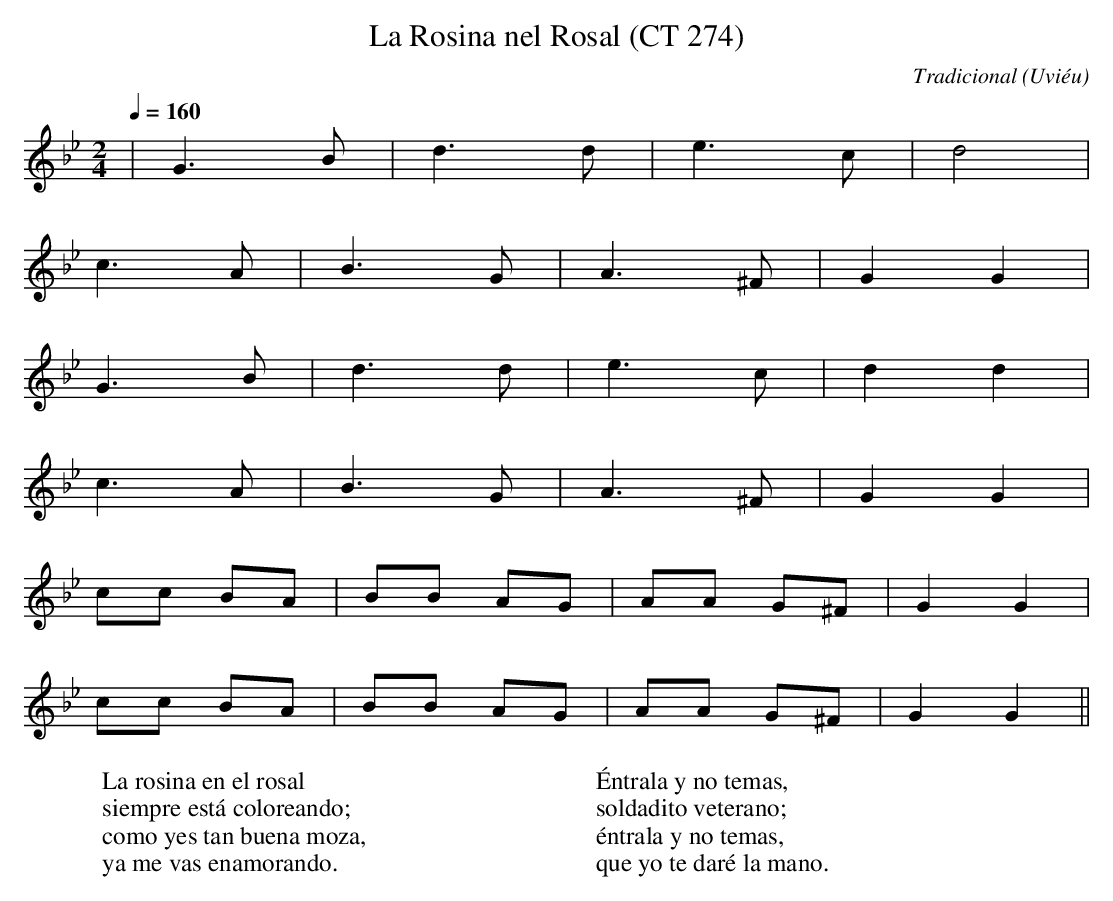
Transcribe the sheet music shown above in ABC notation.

X:1
T:La Rosina nel Rosal (CT 274)
C:Tradicional
O:Uviéu
M:2/4
L:1/8
Q:1/4=160
K:Gm
|G3 B|d3 d|e3 c|d4|
c3 A|B3 G|A3 ^F|G2 G2|
G3 B|d3 d|e3 c|d2 d2|
c3 A|B3 G|A3 ^F|G2 G2|
cc BA|BB AG|AA G^F|G2 G2|
cc BA|BB AG|AA G^F|G2 G2||
W:La rosina en el rosal
W:siempre está coloreando;
W:como yes tan buena moza,
W:ya me vas enamorando.
W:
W:Éntrala y no temas,
W:soldadito veterano;
W:éntrala y no temas,
W:que yo te daré la mano.
W:
